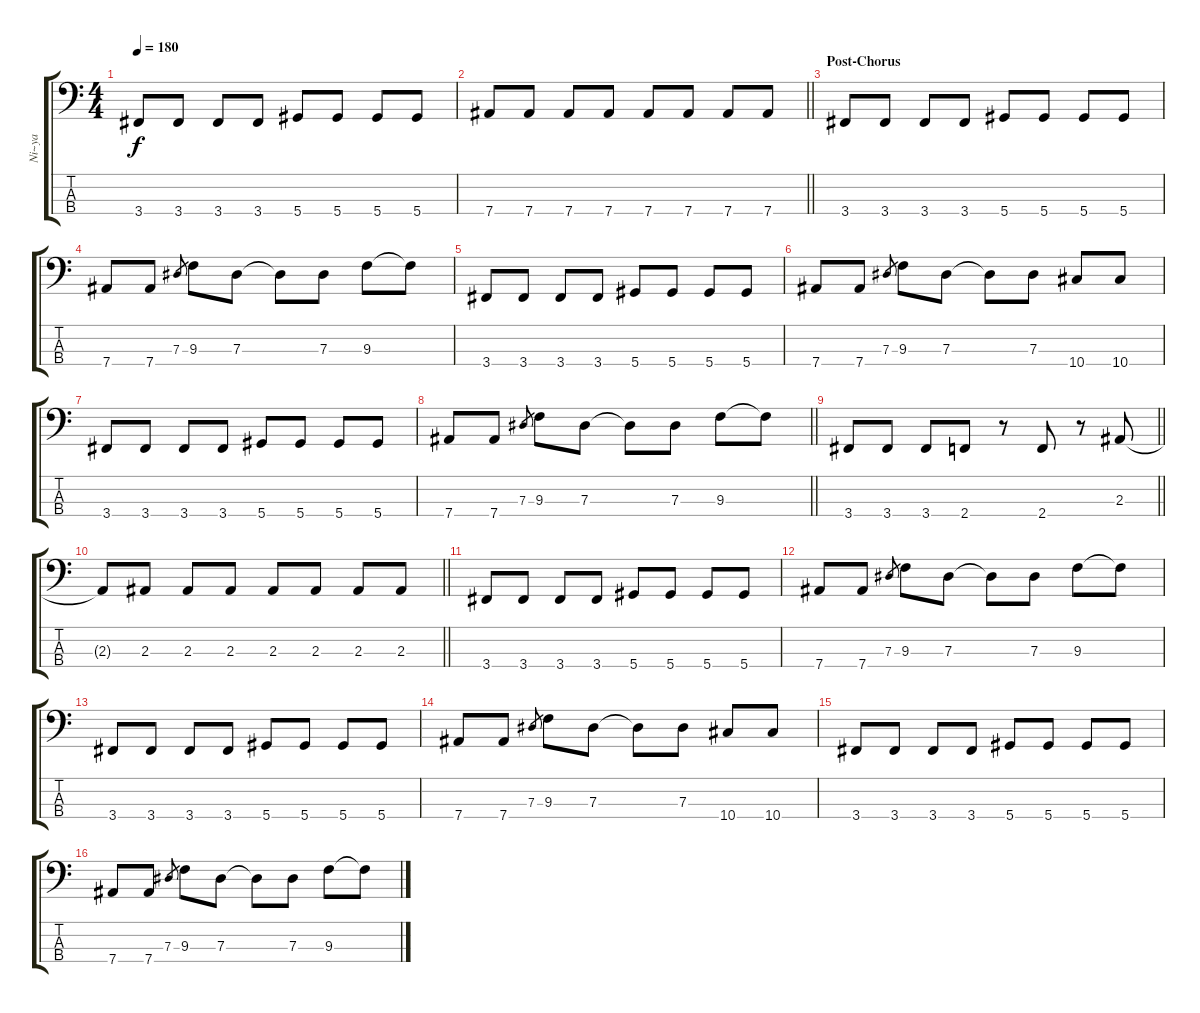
\track ("Ni~ya" "Ni~ya") {instrument electricbasspick}
\staff {score tabs}
\tuning (Gb2 Db2 Ab1 Eb1) {hide}
\ts (4 4)
\tempo 180
\clef f4
\ks c
3.4.8{dy f} 3.4.8 3.4.8 3.4.8 5.4.8 5.4.8 5.4.8 5.4.8 |
\barLineRight lightlight
7.4.8 7.4.8 7.4.8 7.4.8 7.4.8 7.4.8 7.4.8 7.4.8 |
\section ("" "Post-Chorus")
3.4.8 3.4.8 3.4.8 3.4.8 5.4.8 5.4.8 5.4.8 5.4.8 |
7.4.8 7.4.8 7.3.8{gr} 9.3.8 7.3.8 7.3{t}.8 7.3.8 9.3.8 9.3{t}.8 |
3.4.8 3.4.8 3.4.8 3.4.8 5.4.8 5.4.8 5.4.8 5.4.8 |
7.4.8 7.4.8 7.3.8{gr} 9.3.8 7.3.8 7.3{t}.8 7.3.8 10.4.8 10.4.8 |
3.4.8 3.4.8 3.4.8 3.4.8 5.4.8 5.4.8 5.4.8 5.4.8 |
\barLineRight lightlight
7.4.8 7.4.8 7.3.8{gr} 9.3.8 7.3.8 7.3{t}.8 7.3.8 9.3.8 9.3{t}.8 |
\barLineRight lightlight
3.4.8 3.4.8 3.4.8 2.4.8 r.8 2.4.8 r.8 2.3.8 |
\barLineRight lightlight
2.3{t}.8 2.3.8 2.3.8 2.3.8 2.3.8 2.3.8 2.3.8 2.3.8 |
3.4.8 3.4.8 3.4.8 3.4.8 5.4.8 5.4.8 5.4.8 5.4.8 |
7.4.8 7.4.8 7.3.8{gr} 9.3.8 7.3.8 7.3{t}.8 7.3.8 9.3.8 9.3{t}.8 |
3.4.8 3.4.8 3.4.8 3.4.8 5.4.8 5.4.8 5.4.8 5.4.8 |
7.4.8 7.4.8 7.3.8{gr} 9.3.8 7.3.8 7.3{t}.8 7.3.8 10.4.8 10.4.8 |
3.4.8 3.4.8 3.4.8 3.4.8 5.4.8 5.4.8 5.4.8 5.4.8 |
7.4.8 7.4.8 7.3.8{gr} 9.3.8 7.3.8 7.3{t}.8 7.3.8 9.3.8 9.3{t}.8
